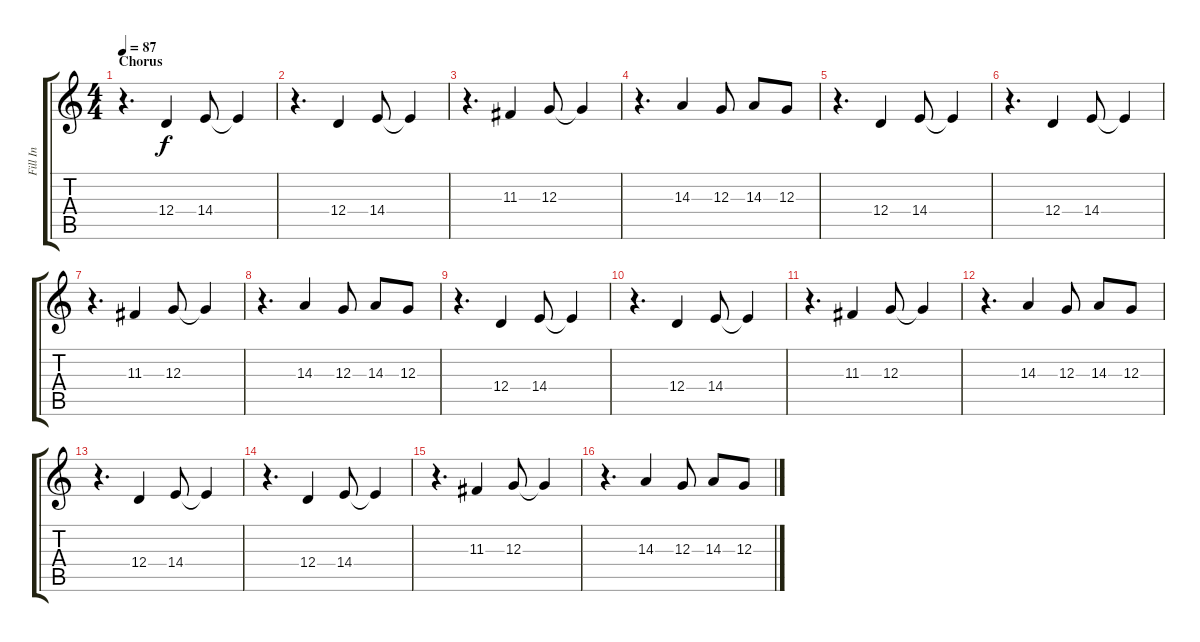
\track ("Fill In" "Fill In") {instrument lead5charang}
\staff {score tabs}
\tuning (E4 B3 G3 D3 A2 E2) {hide}
\ts (4 4)
\section ("" "Chorus")
\tempo 87
\clef g2
\ks c
r.4{d dy mf} 12.4.4{dy f} 14.4.8 14.4{t}.4 |
r.4{d} 12.4.4 14.4.8 14.4{t}.4 |
r.4{d} 11.3.4 12.3.8 12.3{t}.4 |
r.4{d} 14.3.4 12.3.8 14.3.8 12.3.8 |
r.4{d} 12.4.4 14.4.8 14.4{t}.4 |
r.4{d} 12.4.4 14.4.8 14.4{t}.4 |
r.4{d} 11.3.4 12.3.8 12.3{t}.4 |
r.4{d} 14.3.4 12.3.8 14.3.8 12.3.8 |
r.4{d} 12.4.4 14.4.8 14.4{t}.4 |
r.4{d} 12.4.4 14.4.8 14.4{t}.4 |
r.4{d} 11.3.4 12.3.8 12.3{t}.4 |
r.4{d} 14.3.4 12.3.8 14.3.8 12.3.8 |
r.4{d} 12.4.4 14.4.8 14.4{t}.4 |
r.4{d} 12.4.4 14.4.8 14.4{t}.4 |
r.4{d} 11.3.4 12.3.8 12.3{t}.4 |
r.4{d} 14.3.4 12.3.8 14.3.8 12.3.8
